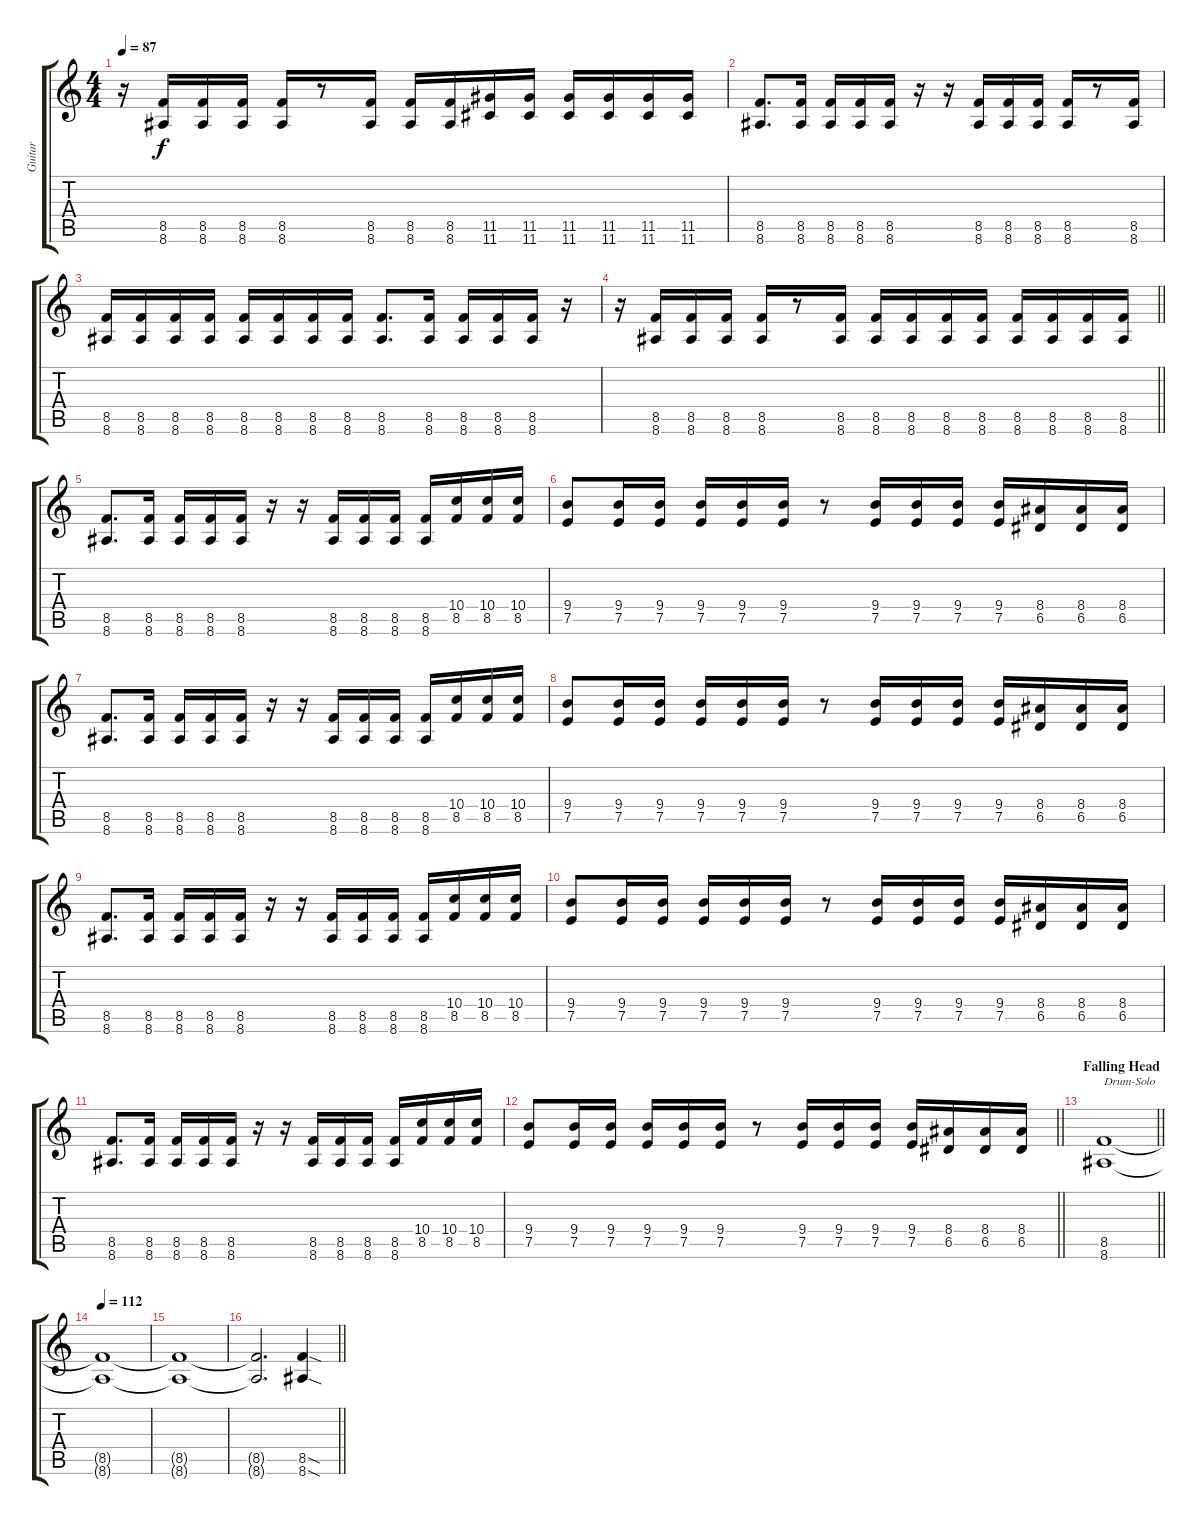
\track ("Guitar" "Guitar") {instrument distortionguitar}
\staff {score tabs}
\tuning (E4 B3 G3 D3 A2 D2) {hide}
\ts (4 4)
\tempo 87
\clef g2
\ks c
r.16{dy f} (8.5 8.6).16 (8.5 8.6).16 (8.5 8.6).16 (8.5 8.6).16 r.8 (8.5 8.6).16 (8.5 8.6).16 (8.5 8.6).16 (11.5 11.6).16 (11.5 11.6).16 (11.5 11.6).16 (11.5 11.6).16 (11.5 11.6).16 (11.5 11.6).16 |
(8.5 8.6).8{d} (8.5 8.6).16 (8.5 8.6).16 (8.5 8.6).16 (8.5 8.6).16 r.16 r.16 (8.5 8.6).16 (8.5 8.6).16 (8.5 8.6).16 (8.5 8.6).16 r.8 (8.5 8.6).16 |
(8.5 8.6).16 (8.5 8.6).16 (8.5 8.6).16 (8.5 8.6).16 (8.5 8.6).16 (8.5 8.6).16 (8.5 8.6).16 (8.5 8.6).16 (8.5 8.6).8{d} (8.5 8.6).16 (8.5 8.6).16 (8.5 8.6).16 (8.5 8.6).16 r.16 |
\barLineRight lightlight
r.16 (8.5 8.6).16 (8.5 8.6).16 (8.5 8.6).16 (8.5 8.6).16 r.8 (8.5 8.6).16 (8.5 8.6).16 (8.5 8.6).16 (8.5 8.6).16 (8.5 8.6).16 (8.5 8.6).16 (8.5 8.6).16 (8.5 8.6).16 (8.5 8.6).16 |
\section ("" "")
(8.5 8.6).8{d} (8.5 8.6).16 (8.5 8.6).16 (8.5 8.6).16 (8.5 8.6).16 r.16 r.16 (8.5 8.6).16 (8.5 8.6).16 (8.5 8.6).16 (8.5 8.6).16 (10.4 8.5).16 (10.4 8.5).16 (10.4 8.5).16 |
(9.4 7.5).8 (9.4 7.5).16 (9.4 7.5).16 (9.4 7.5).16 (9.4 7.5).16 (9.4 7.5).16 r.8 (9.4 7.5).16 (9.4 7.5).16 (9.4 7.5).16 (9.4 7.5).16 (8.4 6.5).16 (8.4 6.5).16 (8.4 6.5).16 |
(8.5 8.6).8{d} (8.5 8.6).16 (8.5 8.6).16 (8.5 8.6).16 (8.5 8.6).16 r.16 r.16 (8.5 8.6).16 (8.5 8.6).16 (8.5 8.6).16 (8.5 8.6).16 (10.4 8.5).16 (10.4 8.5).16 (10.4 8.5).16 |
(9.4 7.5).8 (9.4 7.5).16 (9.4 7.5).16 (9.4 7.5).16 (9.4 7.5).16 (9.4 7.5).16 r.8 (9.4 7.5).16 (9.4 7.5).16 (9.4 7.5).16 (9.4 7.5).16 (8.4 6.5).16 (8.4 6.5).16 (8.4 6.5).16 |
(8.5 8.6).8{d} (8.5 8.6).16 (8.5 8.6).16 (8.5 8.6).16 (8.5 8.6).16 r.16 r.16 (8.5 8.6).16 (8.5 8.6).16 (8.5 8.6).16 (8.5 8.6).16 (10.4 8.5).16 (10.4 8.5).16 (10.4 8.5).16 |
(9.4 7.5).8 (9.4 7.5).16 (9.4 7.5).16 (9.4 7.5).16 (9.4 7.5).16 (9.4 7.5).16 r.8 (9.4 7.5).16 (9.4 7.5).16 (9.4 7.5).16 (9.4 7.5).16 (8.4 6.5).16 (8.4 6.5).16 (8.4 6.5).16 |
(8.5 8.6).8{d} (8.5 8.6).16 (8.5 8.6).16 (8.5 8.6).16 (8.5 8.6).16 r.16 r.16 (8.5 8.6).16 (8.5 8.6).16 (8.5 8.6).16 (8.5 8.6).16 (10.4 8.5).16 (10.4 8.5).16 (10.4 8.5).16 |
\barLineRight lightlight
(9.4 7.5).8 (9.4 7.5).16 (9.4 7.5).16 (9.4 7.5).16 (9.4 7.5).16 (9.4 7.5).16 r.8 (9.4 7.5).16 (9.4 7.5).16 (9.4 7.5).16 (9.4 7.5).16 (8.4 6.5).16 (8.4 6.5).16 (8.4 6.5).16 |
\section ("" "Falling Head")
\barLineRight lightlight
(8.5 8.6).1{txt "Drum-Solo"} |
\tempo 112
(8.5{t} 8.6{t}).1 |
(8.5{t} 8.6{t}).1 |
\barLineRight lightlight
(8.5{t} 8.6{t}).2{d} (8.5{sod} 8.6{sod}).4
